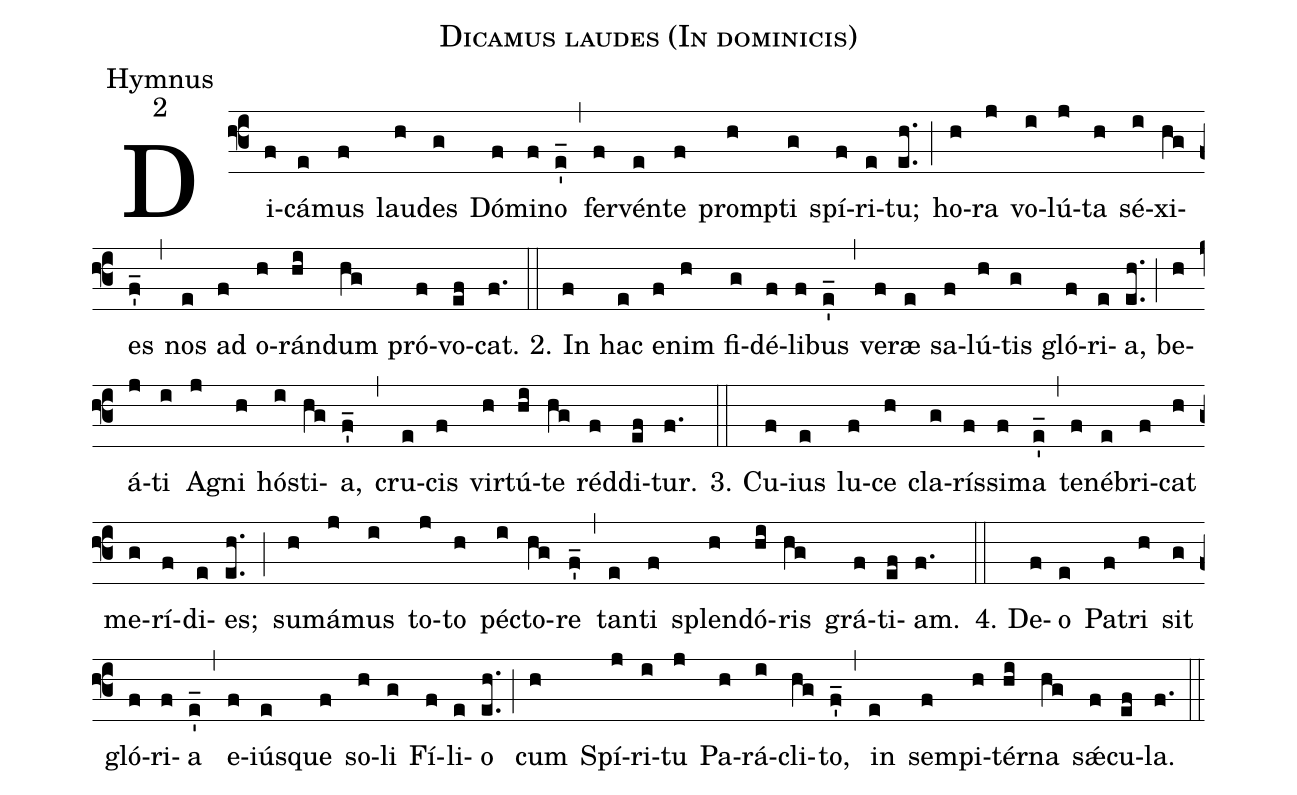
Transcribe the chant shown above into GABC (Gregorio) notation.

name:Dicamus laudes (In dominicis);
office-part:Hymnus;
mode:2;
%%
(f3)Di(f)cá(e)mus(f) lau(h)des(g) Dó(f)mi(f)no(e'_) (,)
fer(f)vén(e)te(f) promp(h)ti(g) spí(f)ri(e)tu;(e.h.) (;)
ho(h)ra(j) vo(i)lú(j)ta(h) sé(i)xi(hg)es(f'_) (,)
nos(e) ad(f) o(h)rán(hi)dum(hg) pró(f)vo(ef)cat.(f.) (::)
2. In(f) hac(e) e(f)nim(h) fi(g)dé(f)li(f)bus(e'_) (,)
ve(f)ræ(e) sa(f)lú(h)tis(g) gló(f)ri(e)a,(e.h.) (;)
be(h)á(j)ti(i) A(j)gni(h) hós(i)ti(hg)a,(f'_) (,)
cru(e)cis(f) vir(h)tú(hi)te(hg) réd(f)di(ef)tur.(f.) (::)

3. Cu(f)ius(e) lu(f)ce(h) cla(g)rís(f)si(f)ma(e'_) (,)
te(f)né(e)bri(f)cat(h) me(g)rí(f)di(e)es;(e.h.) (;)
su(h)má(j)mus(i) to(j)to(h) péc(i)to(hg)re(f'_) (,)
tan(e)ti(f) splen(h)dó(hi)ris(hg) grá(f)ti(ef)am.(f.) (::)

4. De(f)o(e) Pa(f)tri(h) sit(g) gló(f)ri(f)a(e'_) (,)
e(f)iús(e)que(f) so(h)li(g) Fí(f)li(e)o(e.h.) (;)
cum(h) Spí(j)ri(i)tu(j) Pa(h)rá(i)cli(hg)to,(f'_) (,)
in(e) sem(f)pi(h)tér(hi)na(hg) sǽ(f)cu(ef)la.(f.) (::)
